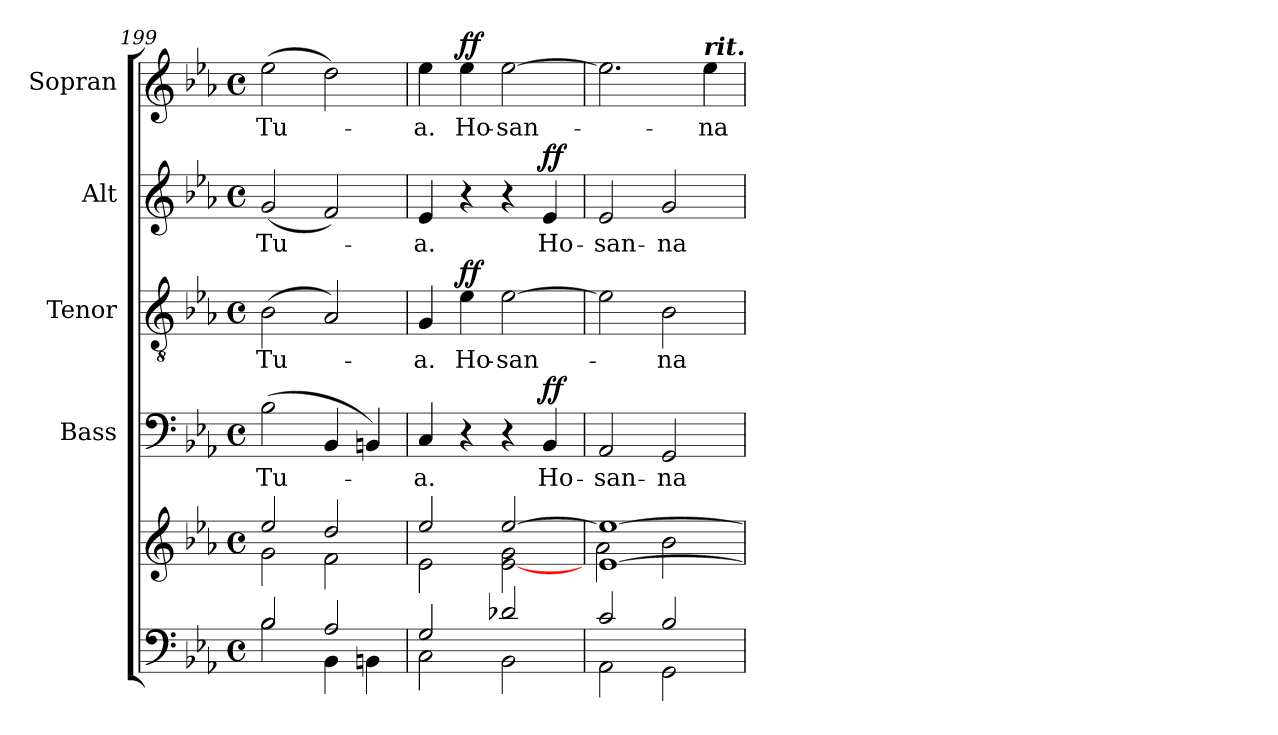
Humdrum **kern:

**kern	**kern	**kern	**text	**dynam	**kern	**text	**dynam	**kern	**text	**dynam	**kern	**text	**dynam
*part5	*part5	*part4	*part4	*part4	*part3	*part3	*part3	*part2	*part2	*part2	*part1	*part1	*part1
*staff6	*staff5	*staff4	*staff4	*staff4	*staff3	*staff3	*staff3	*staff2	*staff2	*staff2	*staff1	*staff1	*staff1
*	*	*I"Bass	*	*	*I"Tenor	*	*	*I"Alt	*	*	*I"Sopran	*	*
*	*	*I'B.	*	*	*I'T.	*	*	*I'A.	*	*	*I'S.	*	*
*clefF4	*clefG2	*clefF4	*	*	*clefGv2	*	*	*clefG2	*	*	*clefG2	*	*
*k[b-e-a-]	*k[b-e-a-]	*k[b-e-a-]	*	*	*k[b-e-a-]	*	*	*k[b-e-a-]	*	*	*k[b-e-a-]	*	*
*E-:	*E-:	*E-:	*	*	*E-:	*	*	*E-:	*	*	*E-:	*	*
*M4/4	*M4/4	*M4/4	*	*	*M4/4	*	*	*M4/4	*	*	*M4/4	*	*
*met(c)	*met(c)	*met(c)	*	*	*met(c)	*	*	*met(c)	*	*	*met(c)	*	*
=199	=199	=199	=199	=199	=199	=199	=199	=199	=199	=199	=199	=199	=199
*^	*^	*	*	*	*	*	*	*	*	*	*	*	*
!	!	!	!	!	!LO:LY:b	!	!	!LO:LY:b	!	!	!LO:LY:b	!	!	!LO:LY:b	!
2B-/	2B-\	2ee-/	2g\	(>2B-\	Tu-	.	(>2B-\	Tu-	.	(<2g/	Tu-	.	(>2ee-\	Tu-	.
2A-/	4BB-\	2dd/	2f\	4BB-/	.	.	2A-/)	.	.	2f/)	.	.	2dd\)	.	.
.	4BBn\	.	.	4BBn/)	.	.	.	.	.	.	.	.	.	.	.
=200	=200	=200	=200	=200	=200	=200	=200	=200	=200	=200	=200	=200	=200	=200	=200
!	!	!	!	!	!LO:LY:b	!	!	!LO:LY:b	!	!	!LO:LY:b	!	!	!LO:LY:b	!
2G/	2C\	2ee-/	2e-\	4C/	-a.	.	4G/	-a.	.	4e-/	-a.	.	4ee-\	-a.	.
!	!	!	!	!	!	!	!	!LO:LY:b	!LO:DY:a	!	!	!	!	!LO:LY:b	!LO:DY:a
.	.	.	.	4r	.	.	4e-\	Ho-	ff	4r	.	.	4ee-\	Ho-	ff
!	!	!	!	!	!	!	!	!LO:LY:b	!	!	!	!	!	!LO:LY:b	!
2d-X/	2BB-\	[>2ee-/	[<2e-\ 2g\	4r	.	.	[2e-\	-san-	.	4r	.	.	[2ee-\	-san-	.
!	!	!	!	!	!LO:LY:b	!LO:DY:a	!	!	!	!	!LO:LY:b	!LO:DY:a	!	!	!
.	.	.	.	4BB-/	Ho-	ff	.	.	.	4e-/	Ho-	ff	.	.	.
=201	=201	=201	=201	=201	=201	=201	=201	=201	=201	=201	=201	=201	=201	=201	=201
!	!	!	!	!	!LO:LY:b	!	!	!	!	!	!LO:LY:b	!	!	!	!
2c/	2AA-\	[<1e- 1ee-_	2a-\	2AA-/	-san-	.	2e-\]	.	.	2e-/	-san-	.	2.ee-\]	.	.
!	!	!	!	!	!LO:LY:b	!	!	!LO:LY:b	!	!	!LO:LY:b	!	!	!	!
2B-/	2GG\	.	2b-\	2GG/	-na	.	2B-\	-na	.	2g/	-na	.	.	.	.
!	!	!	!	!	!	!	!	!	!	!	!	!	!LO:TX:a:Bi:t=rit.	!	!
!	!	!	!	!	!	!	!	!	!	!	!	!	!	!LO:LY:b	!
.	.	.	.	.	.	.	.	.	.	.	.	.	4ee-\	-na	.
*v	*v	*	*	*	*	*	*	*	*	*	*	*	*	*	*
*	*v	*v	*	*	*	*	*	*	*	*	*	*	*	*
=	=	=	=	=	=	=	=	=	=	=	=	=	=
*-	*-	*-	*-	*-	*-	*-	*-	*-	*-	*-	*-	*-	*-
